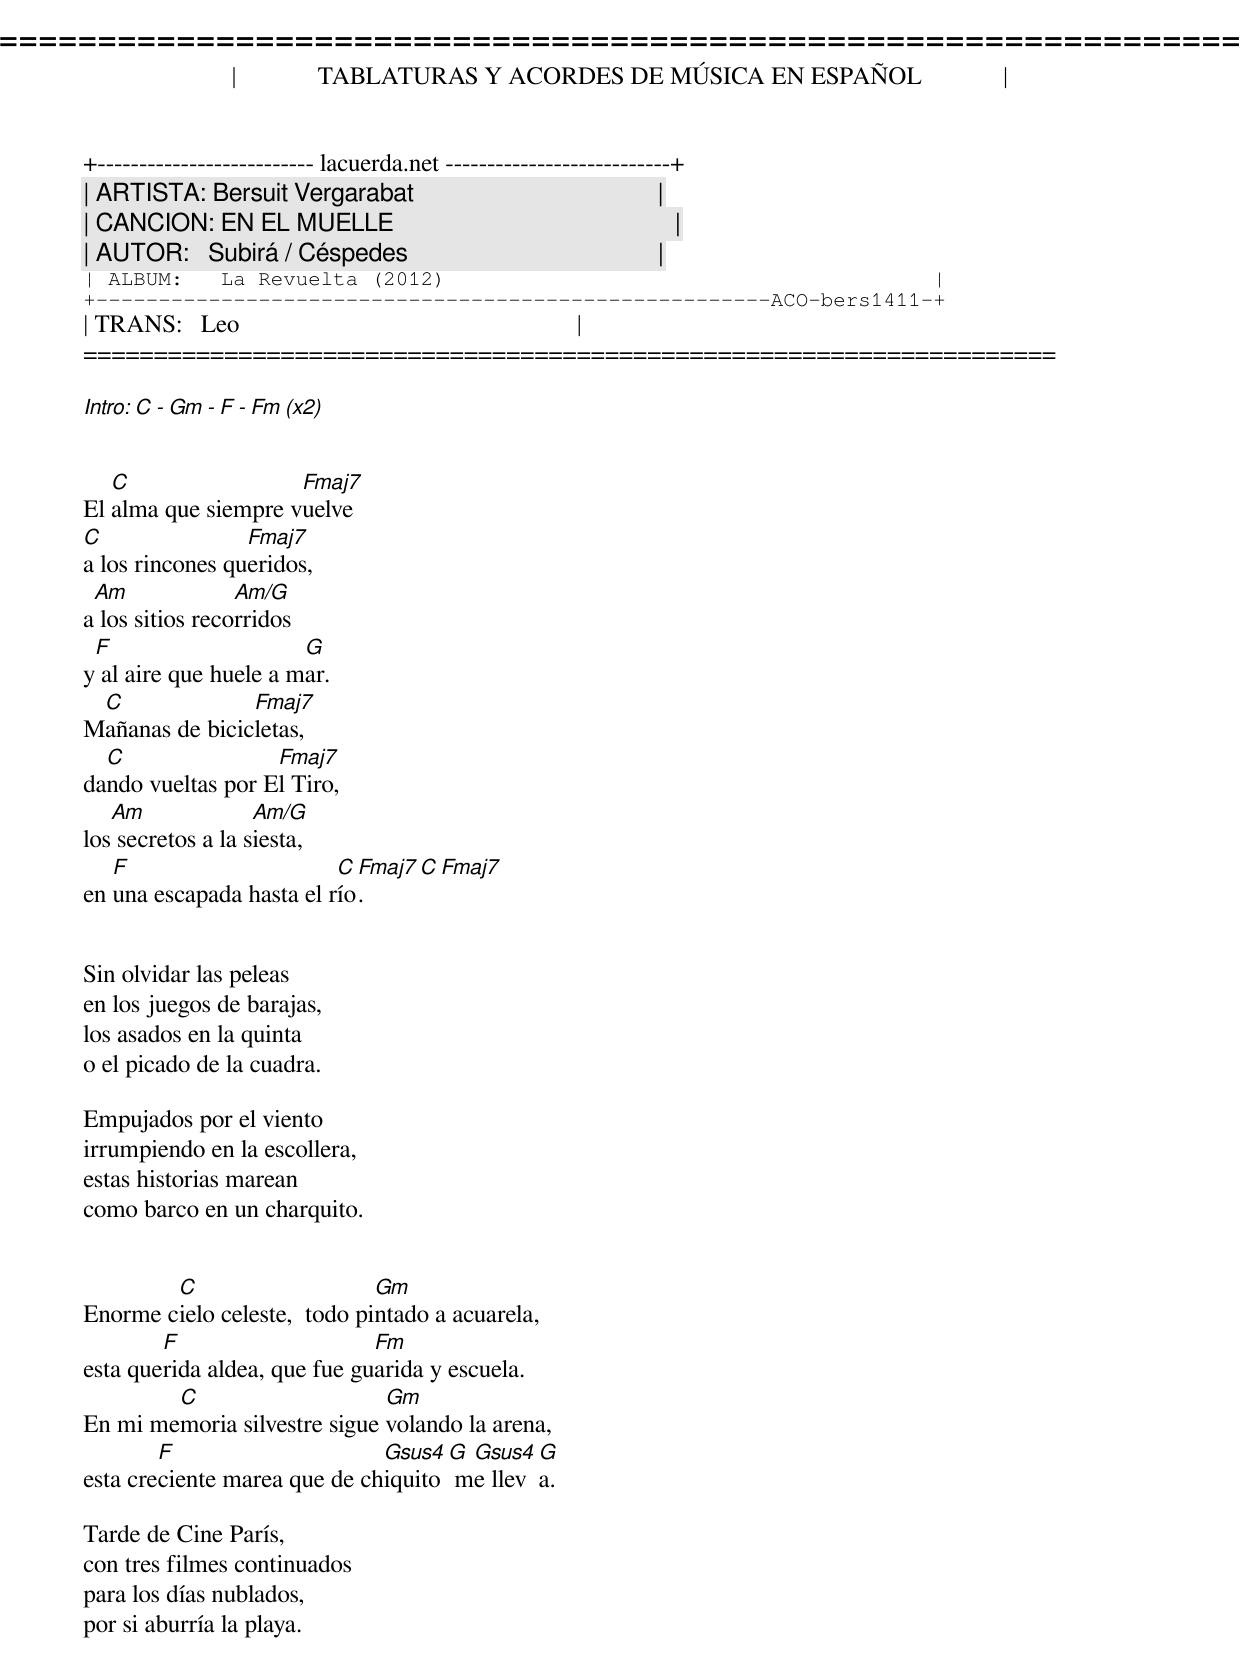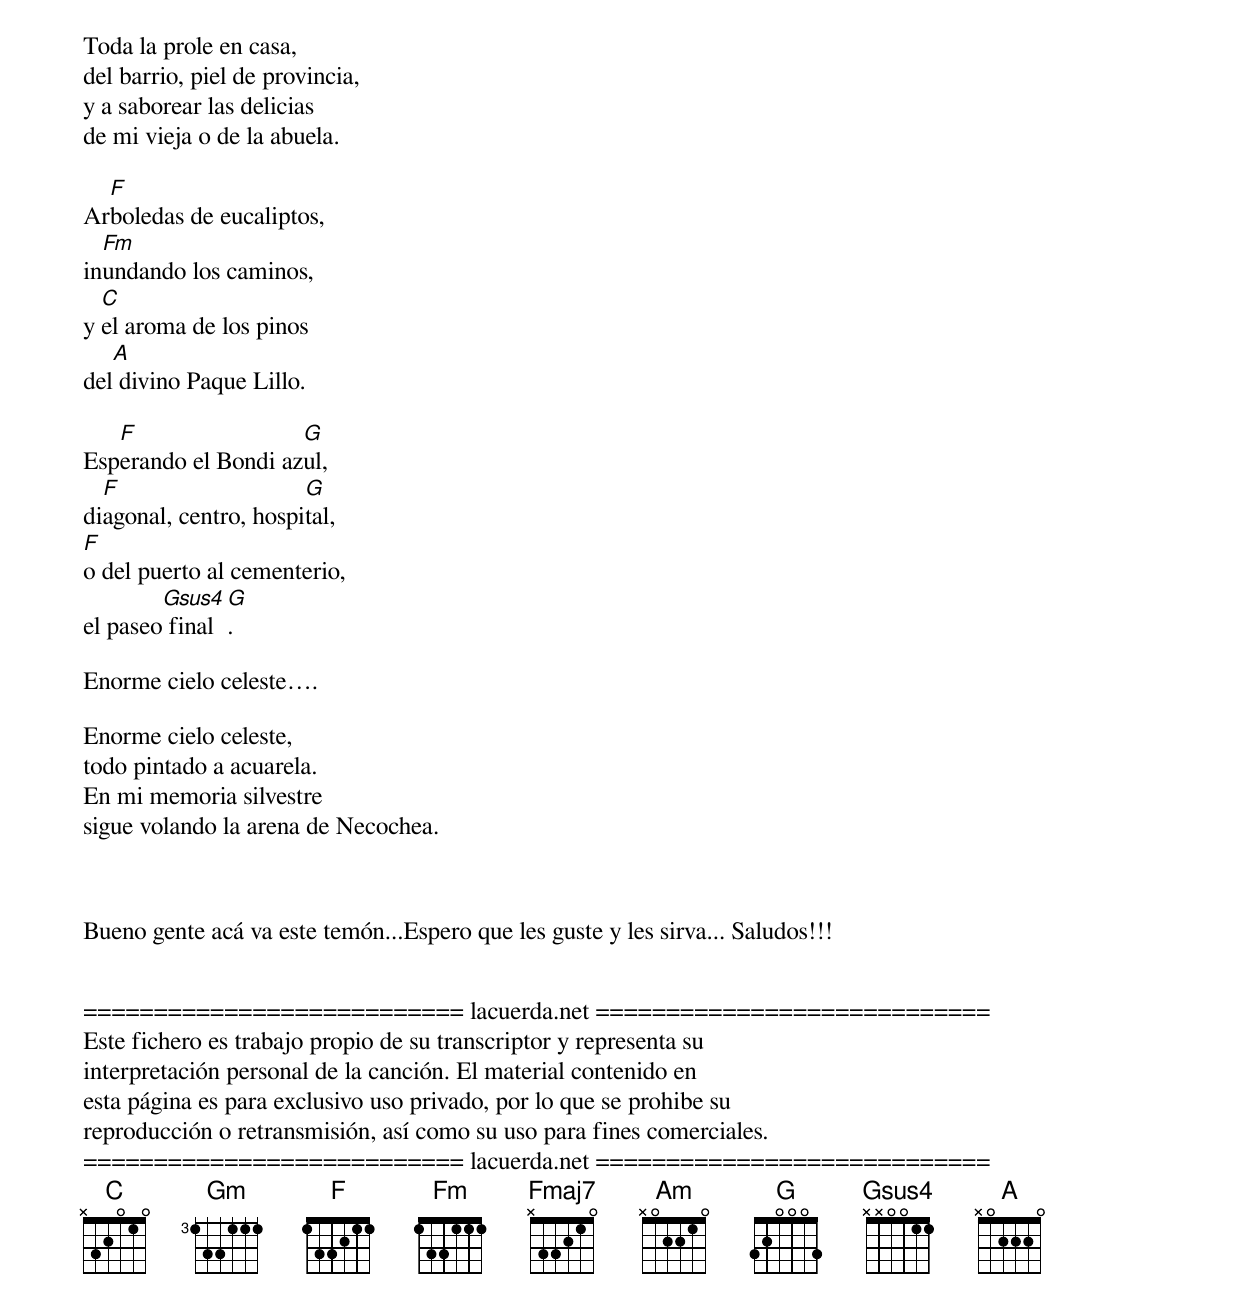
=====================================================================
|             TABLATURAS Y ACORDES DE MÚSICA EN ESPAÑOL             |
+-------------------------- lacuerda.net ---------------------------+
| ARTISTA: Bersuit Vergarabat                                       |
| CANCION: EN EL MUELLE                                             |
| AUTOR:   Subirá / Céspedes                                        |
| ALBUM:   La Revuelta (2012)                                       |
+------------------------------------------------------ACO-bers1411-+
| TRANS:   Leo                                                      |
=====================================================================

Intro: C - Gm - F - Fm (x2)


   C                 Fmaj7
El alma que siempre vuelve
C                Fmaj7
a los rincones queridos,
 Am              Am/G
a los sitios recorridos
 F                     G
y al aire que huele a mar.
 C              Fmaj7
Mañanas de bicicletas,
  C                Fmaj7
dando vueltas por El Tiro,
   Am              Am/G
los secretos a la siesta,
   F                      C Fmaj7  C Fmaj7
en una escapada hasta el río.


Sin olvidar las peleas
en los juegos de barajas,
los asados en la quinta
o el picado de la cuadra.

Empujados por el viento
irrumpiendo en la escollera,
estas historias marean
como barco en un charquito.


        C                     Gm
Enorme cielo celeste,  todo pintado a acuarela,
        F                     Fm
esta querida aldea, que fue guarida y escuela.
        C                     Gm
En mi memoria silvestre sigue volando la arena,
        F                     Gsus4 G Gsus4 G
esta creciente marea que de chiquito me lleva.

Tarde de Cine París,
con tres filmes continuados
para los días nublados,
por si aburría la playa.

Toda la prole en casa,
del barrio, piel de provincia,
y a saborear las delicias
de mi vieja o de la abuela.

  F
Arboledas de eucaliptos,
  Fm
inundando los caminos,
  C
y el aroma de los pinos
   A
del divino Paque Lillo.

   F                 G
Esperando el Bondi azul,
  F                    G
diagonal, centro, hospital,
F
o del puerto al cementerio,
        Gsus4 G
el paseo final.

Enorme cielo celeste.

Enorme cielo celeste,
todo pintado a acuarela.
En mi memoria silvestre
sigue volando la arena de Necochea.



Bueno gente acá va este temón...Espero que les guste y les sirva... Saludos!!!


=========================== lacuerda.net ============================
Este fichero es trabajo propio de su transcriptor y representa su
interpretación personal de la canción. El material contenido en
esta página es para exclusivo uso privado, por lo que se prohibe su
reproducción o retransmisión, así como su uso para fines comerciales.
=========================== lacuerda.net ============================
